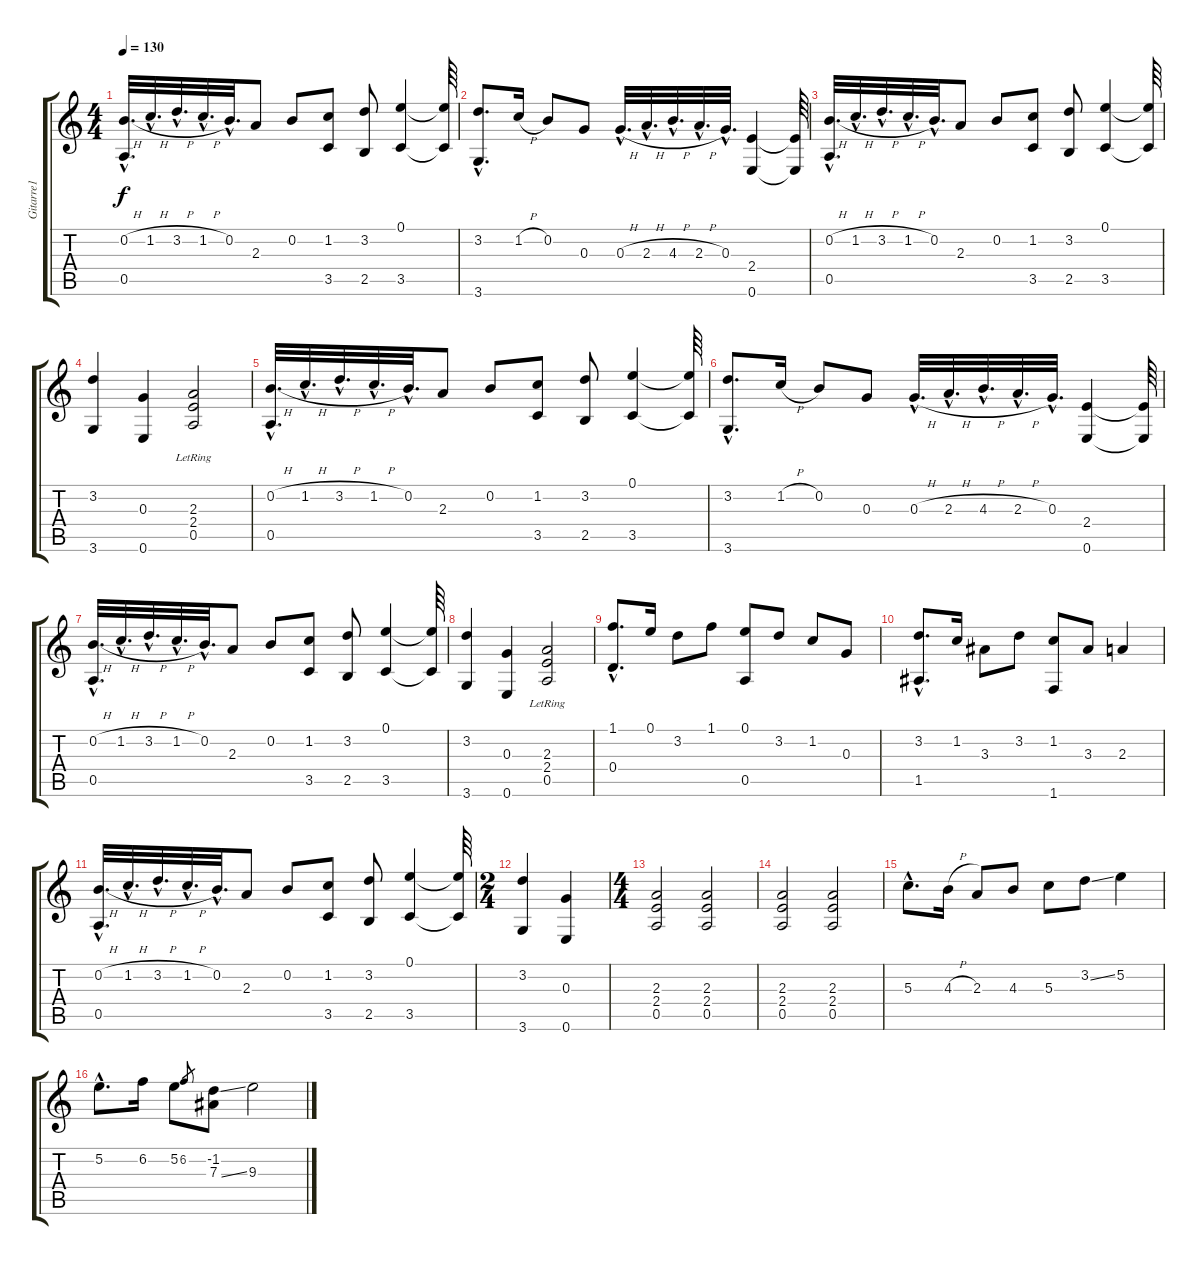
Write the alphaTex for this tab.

\track ("Gitarre1" "Gitarre1") {instrument acousticguitarsteel}
\staff {score tabs}
\tuning (E4 B3 G3 D3 A2 E2) {hide}
\ts (4 4)
\tempo 130
\clef g2
\ks c
(0.2{h hac} 0.5{hac}).32{d dy f} 1.2{h hac}.32{d} 3.2{h hac}.32{d} 1.2{h hac}.32{d} 0.2{hac}.32{d} 2.3.8 0.2.8 (1.2 3.5).8 (3.2 2.5).8 (0.1 3.5).4 (0.1{t} 3.5{t}).64 |
(3.2{hac} 3.6{hac}).8{d} 1.2{h}.16 0.2.8 0.3.8 0.3{h hac}.32{d} 2.3{h hac}.32{d} 4.3{h hac}.32{d} 2.3{h hac}.32{d} 0.3{hac}.32{d} (2.4 0.6).4 (2.4{t} 0.6{t}).64 |
(0.2{h hac} 0.5{hac}).32{d} 1.2{h hac}.32{d} 3.2{h hac}.32{d} 1.2{h hac}.32{d} 0.2{hac}.32{d} 2.3.8 0.2.8 (1.2 3.5).8 (3.2 2.5).8 (0.1 3.5).4 (0.1{t} 3.5{t}).64 |
(3.2 3.6).4 (0.3 0.6).4 (2.3{lr} 2.4{lr} 0.5{lr}).2 |
(0.2{h hac} 0.5{hac}).32{d} 1.2{h hac}.32{d} 3.2{h hac}.32{d} 1.2{h hac}.32{d} 0.2{hac}.32{d} 2.3.8 0.2.8 (1.2 3.5).8 (3.2 2.5).8 (0.1 3.5).4 (0.1{t} 3.5{t}).64 |
(3.2{hac} 3.6{hac}).8{d} 1.2{h}.16 0.2.8 0.3.8 0.3{h hac}.32{d} 2.3{h hac}.32{d} 4.3{h hac}.32{d} 2.3{h hac}.32{d} 0.3{hac}.32{d} (2.4 0.6).4 (2.4{t} 0.6{t}).64 |
(0.2{h hac} 0.5{hac}).32{d} 1.2{h hac}.32{d} 3.2{h hac}.32{d} 1.2{h hac}.32{d} 0.2{hac}.32{d} 2.3.8 0.2.8 (1.2 3.5).8 (3.2 2.5).8 (0.1 3.5).4 (0.1{t} 3.5{t}).64 |
(3.2 3.6).4 (0.3 0.6).4 (2.3{lr} 2.4{lr} 0.5{lr}).2 |
(1.1{hac} 0.4{hac}).8{d} 0.1.16 3.2.8 1.1.8 (0.1 0.5).8 3.2.8 1.2.8 0.3.8 |
(3.2{hac} 1.5{hac}).8{d} 1.2.16 3.3.8 3.2.8 (1.2 1.6).8 3.3.8 2.3.4 |
(0.2{h hac} 0.5{hac}).32{d} 1.2{h hac}.32{d} 3.2{h hac}.32{d} 1.2{h hac}.32{d} 0.2{hac}.32{d} 2.3.8 0.2.8 (1.2 3.5).8 (3.2 2.5).8 (0.1 3.5).4 (0.1{t} 3.5{t}).64 |
\ts (2 4)
(3.2 3.6).4 (0.3 0.6).4 |
\ts (4 4)
(2.3 2.4 0.5).2 (2.3 2.4 0.5).2 |
(2.3 2.4 0.5).2 (2.3 2.4 0.5).2 |
5.3{hac}.8{d} 4.3{h}.16 2.3.8 4.3.8 5.3.8 3.2{ss}.8 5.2.4 |
5.2{hac}.8{d} 6.2.16 5.2.8 6.2.8{gr} (-1.2 7.3{ss}).8 9.3.2
